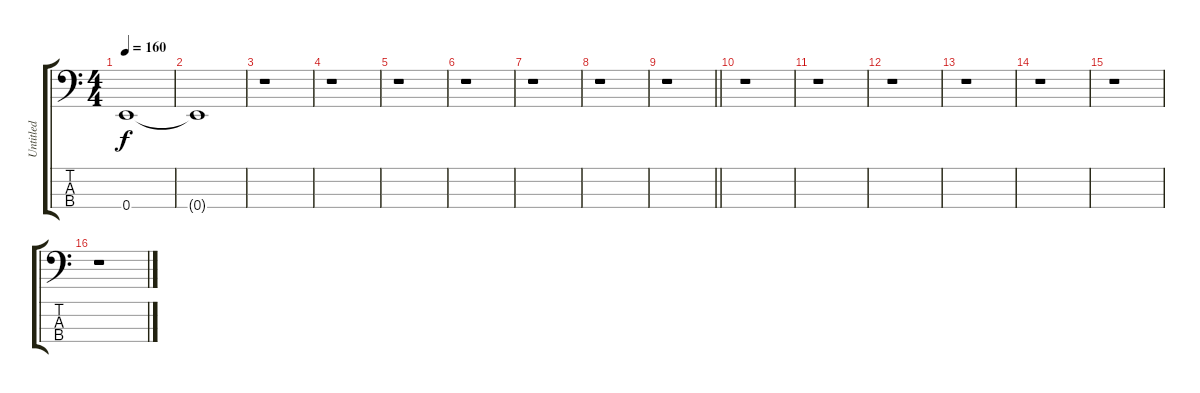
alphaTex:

\track ("Untitled" "Untitled") {instrument electricbassfinger}
\staff {score tabs}
\tuning (G2 D2 A1 E1) {hide}
\ts (4 4)
\tempo 160
\clef f4
\ks c
0.4{t}.1{dy f} |
0.4{t}.1 |
r.1 |
r.1 |
r.1 |
r.1 |
r.1 |
r.1 |
\barLineRight lightlight
r.1 |
r.1 |
r.1 |
r.1 |
r.1 |
r.1 |
r.1 |
r.1
